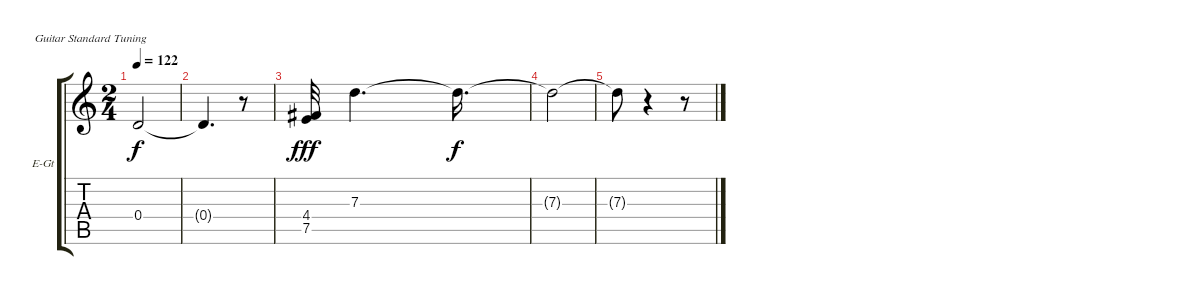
\bracketExtendMode groupsimilarinstruments
\firstSystemTrackNameOrientation horizontal
\otherSystemsTrackNameOrientation horizontal
\track ("Соло Гитара 2" "E-Gt") {instrument electricguitarclean}
\staff {score tabs}
\tuning (E4 B3 G3 D3 A2 E2)
\ts (2 4)
\tempo 122
\clef g2
\ks c
0.4{t}.2{dy f} |
0.4{t}.4{d} r.8 |
(4.4 7.5).32{dy fff} 7.3.4{d} 7.3{t}.16{d dy f} |
7.3{t}.2 |
7.3{t}.8 r.4 r.8
